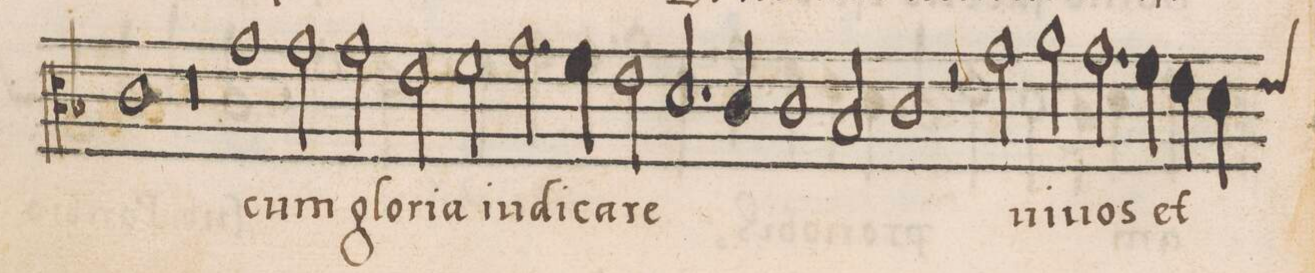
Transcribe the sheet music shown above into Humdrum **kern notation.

**kern	**text
*I"ALTVS	*
*clefC3	*
*k[b-]	*
*met(C|)	*
*M2/1	*
1c	.
0r	.
=174-	=174-
1g	cum
=175-	=175-
2g\	glo-
2g\	-ri-
2e\	-a
2f\	iu-
=176-	=176-
2.g\	-di-
4f\	-ca-
2e\	-re
2.d/	.
=177-	=177-
4c/	.
1c	.
2B-/	.
=178-	=178-
1c	.
2r	.
2g\	ui-
=179-	=179-
2a\	-uos
2.g\	et
4f\	.
4e\	.
*custos:e	*
4d\	.
=180-	=180-
*-	*-
